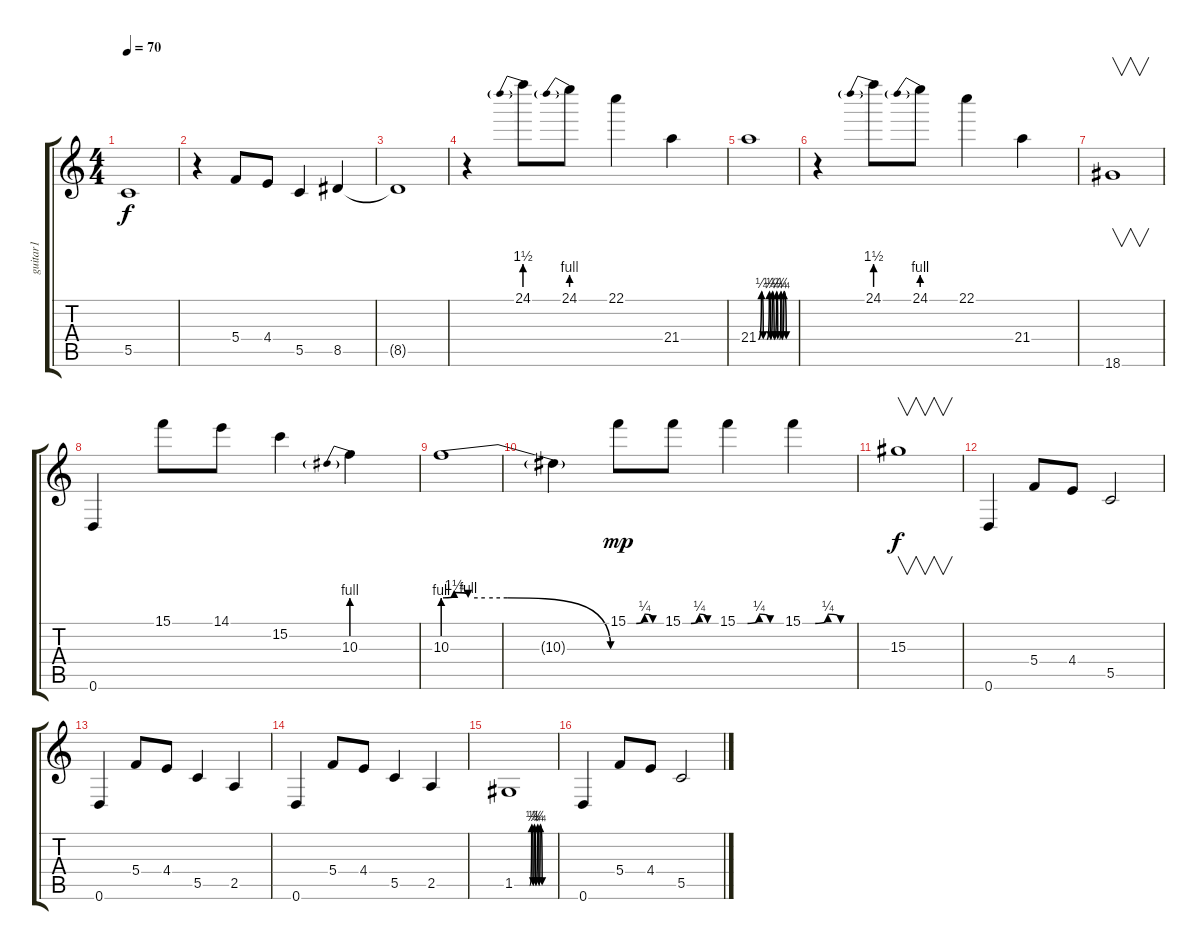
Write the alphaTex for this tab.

\track ("guitar1" "guitar1") {instrument distortionguitar}
\staff {score tabs}
\tuning (D4 A3 F3 C3 G2 D2) {hide}
\ts (4 4)
\tempo 70
\clef g2
\ks c
5.5{t}.1{dy f volume 4} |
r.4{volume 8} 5.4.8 4.4.8 5.5.4 8.5.4 |
8.5{t}.1{volume 4} |
r.4{volume 8} 24.1{be (prebend 0 6 60 6)}.8 24.1{be (prebend 0 4 60 4)}.8 22.1.4 21.4.4 |
21.4{be (custom 0 0 5 1 8 0 14 0 18 1 20 0 23 1 26 0 30 1 32 0 35 0 37 1 39 0 42 1 46 0 50 0 60 0)}.1 |
r.4{volume 8} 24.1{be (prebend 0 6 60 6)}.8 24.1{be (prebend 0 4 60 4)}.8 22.1.4 21.4.4 |
18.6.1{v volume 4} |
0.6.4{volume 8} 15.1.8 14.1.8 15.2.4 10.3{be (prebend 0 4 60 4)}.4 |
10.3{be (custom 0 4 4 5 9 4 15 4 23 4 60 0)}.1 |
10.3{t}.4 15.1{be (custom 0 0 15 0 30 1 45 0 60 0)}.8{dy mp} 15.1{be (custom 0 0 15 0 30 1 45 0 60 0)}.8 15.1{be (custom 0 0 14 0 30 1 45 0 60 0)}.4 15.1{be (custom 0 0 15 0 30 1 45 0 60 0)}.4 |
15.3.1{v dy f} |
0.6.4 5.4.8 4.4.8 5.5.2 |
0.6.4 5.4.8 4.4.8 5.5.4 2.5.4 |
0.6.4 5.4.8 4.4.8 5.5.4 2.5.4 |
1.5{be (custom 0 0 23 0 26 1 28 0 30 1 32 0 35 1 37 0 39 1 42 0 46 0 51 0 60 0)}.1{volume 5} |
0.6.4{volume 8} 5.4.8 4.4.8 5.5.2
